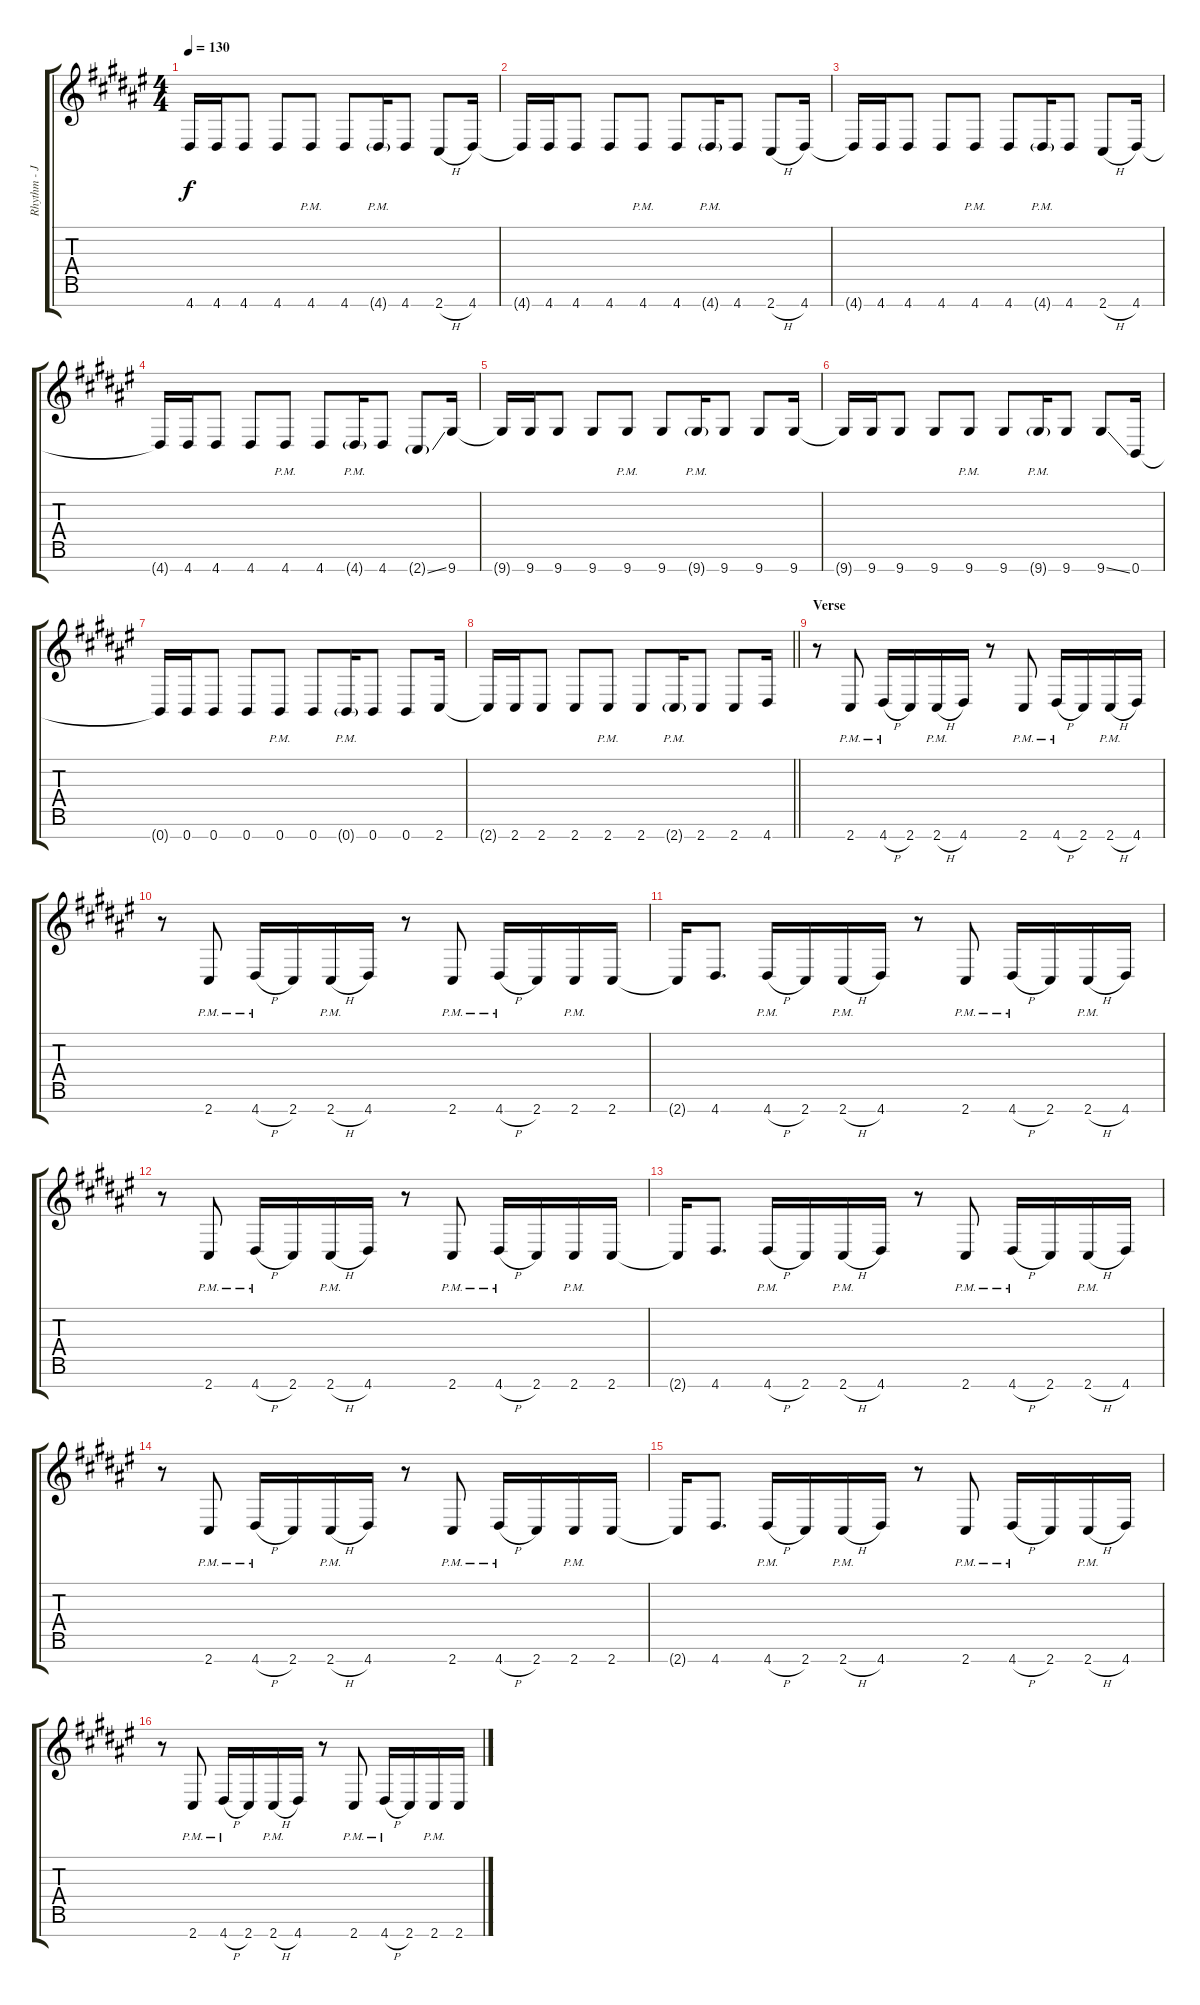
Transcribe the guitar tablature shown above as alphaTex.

\track ("Rhythm - Jochem Jacobs" "Rhythm - J") {instrument distortionguitar}
\staff {score tabs}
\tuning (E4 B3 G3 D3 A2 E2 B1) {hide}
\ts (4 4)
\tempo 130
\clef g2
\ks d#minor
4.7{t}.16{dy f} 4.7.16 4.7.8 4.7.8 4.7{pm}.8 4.7.8 4.7{g pm}.16 4.7.8 2.7{h}.8 4.7.16 |
4.7{t}.16 4.7.16 4.7.8 4.7.8 4.7{pm}.8 4.7.8 4.7{g pm}.16 4.7.8 2.7{h}.8 4.7.16 |
4.7{t}.16 4.7.16 4.7.8 4.7.8 4.7{pm}.8 4.7.8 4.7{g pm}.16 4.7.8 2.7{h}.8 4.7.16 |
4.7{t}.16 4.7.16 4.7.8 4.7.8 4.7{pm}.8 4.7.8 4.7{g pm}.16 4.7.8 2.7{ss g}.8 9.7.16 |
9.7{t}.16 9.7.16 9.7.8 9.7.8 9.7{pm}.8 9.7.8 9.7{g pm}.16 9.7.8 9.7.8 9.7.16 |
9.7{t}.16 9.7.16 9.7.8 9.7.8 9.7{pm}.8 9.7.8 9.7{g pm}.16 9.7.8 9.7{ss}.8 0.7.16 |
0.7{t}.16 0.7.16 0.7.8 0.7.8 0.7{pm}.8 0.7.8 0.7{g pm}.16 0.7.8 0.7.8 2.7.16 |
\barLineRight lightlight
2.7{t}.16 2.7.16 2.7.8 2.7.8 2.7{pm}.8 2.7.8 2.7{g pm}.16 2.7.8 2.7.8 4.7.16 |
\section ("" "Verse")
r.8 2.7{pm}.8 4.7{h pm}.16 2.7.16 2.7{h pm}.16 4.7.16 r.8 2.7{pm}.8 4.7{h pm}.16 2.7.16 2.7{h pm}.16 4.7.16 |
r.8 2.7{pm}.8 4.7{h pm}.16 2.7.16 2.7{h pm}.16 4.7.16 r.8 2.7{pm}.8 4.7{h pm}.16 2.7.16 2.7{pm}.16 2.7.16 |
2.7{t}.16 4.7.8{d} 4.7{h pm}.16 2.7.16 2.7{h pm}.16 4.7.16 r.8 2.7{pm}.8 4.7{h pm}.16 2.7.16 2.7{h pm}.16 4.7.16 |
r.8 2.7{pm}.8 4.7{h pm}.16 2.7.16 2.7{h pm}.16 4.7.16 r.8 2.7{pm}.8 4.7{h pm}.16 2.7.16 2.7{pm}.16 2.7.16 |
2.7{t}.16 4.7.8{d} 4.7{h pm}.16 2.7.16 2.7{h pm}.16 4.7.16 r.8 2.7{pm}.8 4.7{h pm}.16 2.7.16 2.7{h pm}.16 4.7.16 |
r.8 2.7{pm}.8 4.7{h pm}.16 2.7.16 2.7{h pm}.16 4.7.16 r.8 2.7{pm}.8 4.7{h pm}.16 2.7.16 2.7{pm}.16 2.7.16 |
2.7{t}.16 4.7.8{d} 4.7{h pm}.16 2.7.16 2.7{h pm}.16 4.7.16 r.8 2.7{pm}.8 4.7{h pm}.16 2.7.16 2.7{h pm}.16 4.7.16 |
r.8 2.7{pm}.8 4.7{h pm}.16 2.7.16 2.7{h pm}.16 4.7.16 r.8 2.7{pm}.8 4.7{h pm}.16 2.7.16 2.7{pm}.16 2.7.16
